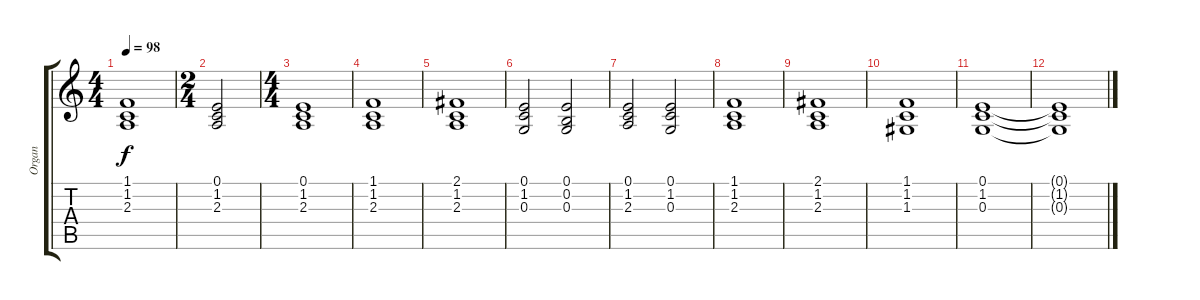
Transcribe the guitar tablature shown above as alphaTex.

\track ("Organ" "Organ") {instrument drawbarorgan}
\staff {score tabs}
\tuning (E4 B3 G3 D3 A2 E2) {hide}
\ts (4 4)
\tempo 98
\clef g2
\ks c
(1.1 1.2 2.3).1{dy f} |
\ts (2 4)
(0.1 1.2 2.3).2 |
\ts (4 4)
(0.1 1.2 2.3).1 |
(1.1 1.2 2.3).1 |
(2.1 1.2 2.3).1 |
(0.1 1.2 0.3).2 (0.1 0.2 0.3).2 |
(0.1 1.2 2.3).2 (0.1 1.2 0.3).2 |
(1.1 1.2 2.3).1 |
(2.1 1.2 2.3).1 |
(1.1 1.2 1.3).1 |
(0.1 1.2 0.3).1 |
(0.1{t} 1.2{t} 0.3{t}).1
